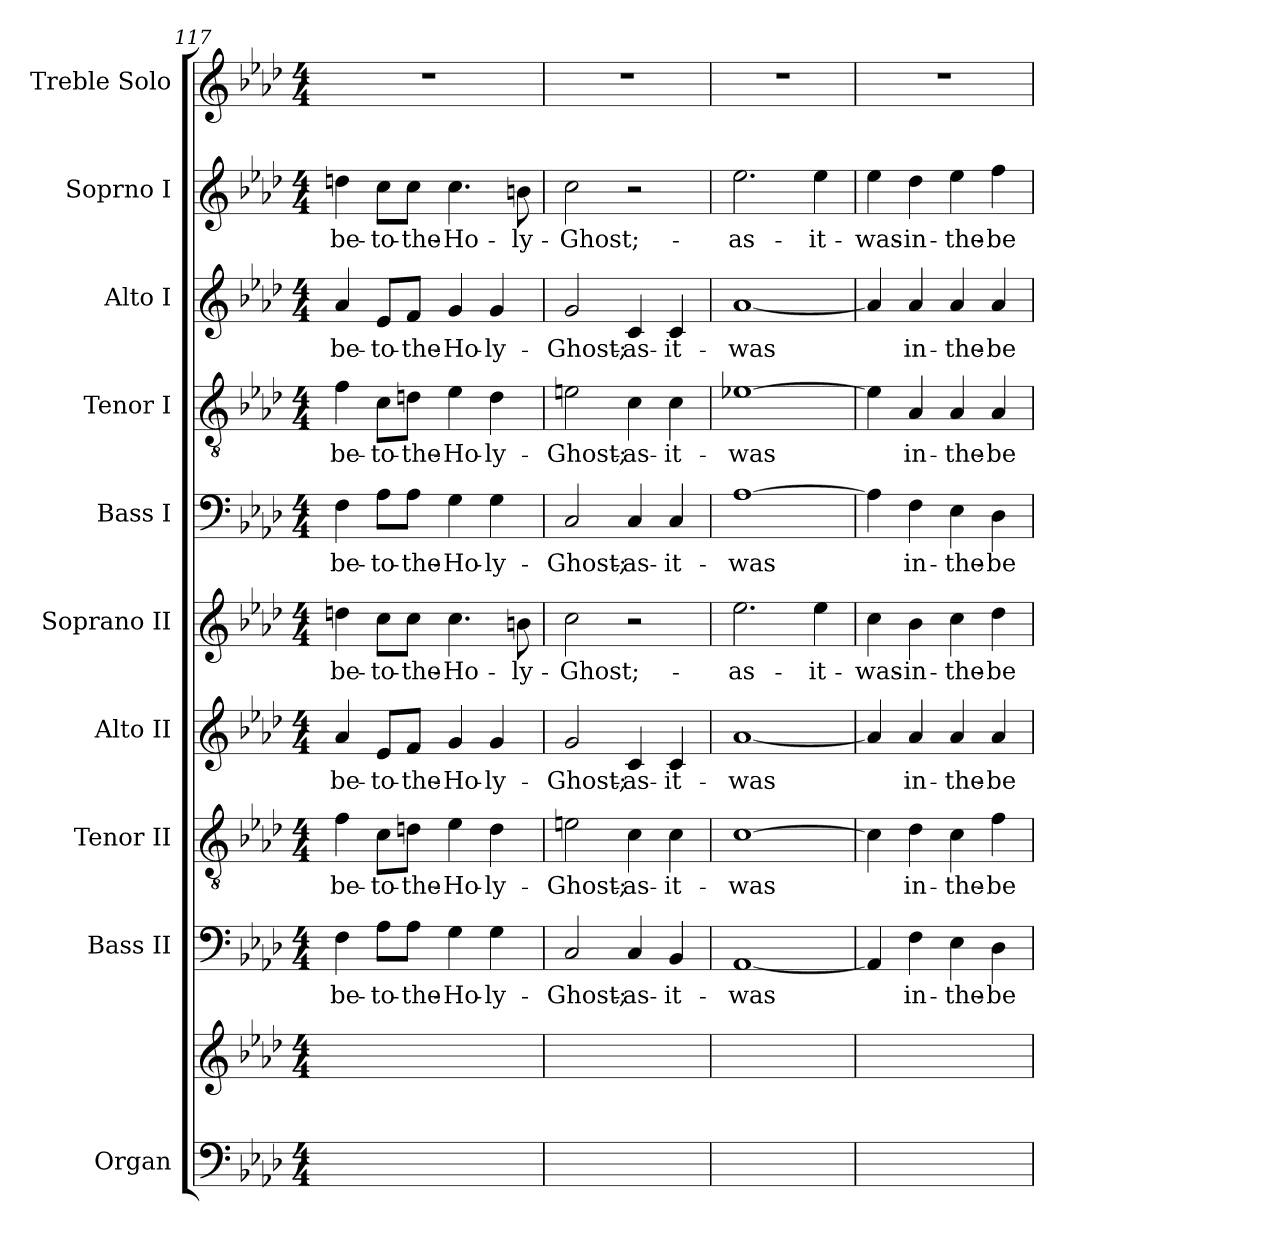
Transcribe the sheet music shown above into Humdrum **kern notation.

**kern	**kern	**kern	**text	**kern	**text	**kern	**text	**kern	**text	**kern	**text	**kern	**text	**kern	**text	**kern	**text	**kern
*part10	*part10	*part9	*part9	*part8	*part8	*part7	*part7	*part6	*part6	*part5	*part5	*part4	*part4	*part3	*part3	*part2	*part2	*part1
*staff11	*staff10	*staff9	*staff9	*staff8	*staff8	*staff7	*staff7	*staff6	*staff6	*staff5	*staff5	*staff4	*staff4	*staff3	*staff3	*staff2	*staff2	*staff1
*I"Organ	*	*I"Bass II	*	*I"Tenor II	*	*I"Alto II	*	*I"Soprano II	*	*I"Bass I	*	*I"Tenor I	*	*I"Alto I	*	*I"Soprno I	*	*I"Treble Solo
*I'Org.	*	*	*	*	*	*	*	*	*	*	*	*	*	*	*	*	*	*I'Tr. So.
*clefF4	*clefG2	*clefF4	*	*clefGv2	*	*clefG2	*	*clefG2	*	*clefF4	*	*clefGv2	*	*clefG2	*	*clefG2	*	*clefG2
*k[b-e-a-d-]	*k[b-e-a-d-]	*k[b-e-a-d-]	*	*k[b-e-a-d-]	*	*k[b-e-a-d-]	*	*k[b-e-a-d-]	*	*k[b-e-a-d-]	*	*k[b-e-a-d-]	*	*k[b-e-a-d-]	*	*k[b-e-a-d-]	*	*k[b-e-a-d-]
*A-:	*A-:	*A-:	*	*A-:	*	*A-:	*	*A-:	*	*A-:	*	*A-:	*	*A-:	*	*A-:	*	*A-:
*M4/4	*M4/4	*M4/4	*	*M4/4	*	*M4/4	*	*M4/4	*	*M4/4	*	*M4/4	*	*M4/4	*	*M4/4	*	*M4/4
=117	=117	=117	=117	=117	=117	=117	=117	=117	=117	=117	=117	=117	=117	=117	=117	=117	=117	=117
*^	*^	*	*	*	*	*	*	*	*	*	*	*	*	*	*	*	*	*
!	!	!	!	!	!LO:LY:b:color=#000000	!	!	!	!	!	!	!	!	!	!	!	!	!	!	!
!	!	!	!	!	!	!	!LO:LY:b:color=#000000	!	!	!	!	!	!	!	!	!	!	!	!	!
!	!	!	!	!	!	!	!	!	!LO:LY:b:color=#000000	!	!	!	!	!	!	!	!	!	!	!
!	!	!	!	!	!	!	!	!	!	!	!LO:LY:b:color=#000000	!	!	!	!	!	!	!	!	!
!	!	!	!	!	!	!	!	!	!	!	!	!	!LO:LY:b:color=#000000	!	!	!	!	!	!	!
!	!	!	!	!	!	!	!	!	!	!	!	!	!	!	!LO:LY:b:color=#000000	!	!	!	!	!
!	!	!	!	!	!	!	!	!	!	!	!	!	!	!	!	!	!LO:LY:b:color=#000000	!	!	!
!	!	!	!	!	!	!	!	!	!	!	!	!	!	!	!	!	!	!	!LO:LY:b:color=#000000	!
4Fi\yy	4ryy	4fi/yy 4a-iyy 4ddiyy	4ryy	4Fi\	-be-	4fi\	-be-	4a-i/	-be-	4ddni\	-be-	4Fi\	-be-	4fi\	-be-	4a-i/	-be-	4ddni\	-be-	1r
!	!	!	!	!	!LO:LY:b:color=#000000	!	!	!	!	!	!	!	!	!	!	!	!	!	!	!
!	!	!	!	!	!	!	!LO:LY:b:color=#000000	!	!	!	!	!	!	!	!	!	!	!	!	!
!	!	!	!	!	!	!	!	!	!LO:LY:b:color=#000000	!	!	!	!	!	!	!	!	!	!	!
!	!	!	!	!	!	!	!	!	!	!	!LO:LY:b:color=#000000	!	!	!	!	!	!	!	!	!
!	!	!	!	!	!	!	!	!	!	!	!	!	!LO:LY:b:color=#000000	!	!	!	!	!	!	!
!	!	!	!	!	!	!	!	!	!	!	!	!	!	!	!LO:LY:b:color=#000000	!	!	!	!	!
!	!	!	!	!	!	!	!	!	!	!	!	!	!	!	!	!	!LO:LY:b:color=#000000	!	!	!
!	!	!	!	!	!	!	!	!	!	!	!	!	!	!	!	!	!	!	!LO:LY:b:color=#000000	!
8ci\Lyy	4A-i\yy	4cci/yy	8d-i/Lyy	8A-i\L	-to-	8ci\L	-to-	8e-i/L	-to-	8cci\L	-to-	8A-i\L	-to-	8ci\L	-to-	8e-i/L	-to-	8cci\L	-to-	.
!	!	!	!	!	!LO:LY:b:color=#000000	!	!	!	!	!	!	!	!	!	!	!	!	!	!	!
!	!	!	!	!	!	!	!LO:LY:b:color=#000000	!	!	!	!	!	!	!	!	!	!	!	!	!
!	!	!	!	!	!	!	!	!	!LO:LY:b:color=#000000	!	!	!	!	!	!	!	!	!	!	!
!	!	!	!	!	!	!	!	!	!	!	!LO:LY:b:color=#000000	!	!	!	!	!	!	!	!	!
!	!	!	!	!	!	!	!	!	!	!	!	!	!LO:LY:b:color=#000000	!	!	!	!	!	!	!
!	!	!	!	!	!	!	!	!	!	!	!	!	!	!	!LO:LY:b:color=#000000	!	!	!	!	!
!	!	!	!	!	!	!	!	!	!	!	!	!	!	!	!	!	!LO:LY:b:color=#000000	!	!	!
!	!	!	!	!	!	!	!	!	!	!	!	!	!	!	!	!	!	!	!LO:LY:b:color=#000000	!
8di\Jyy	.	.	8e-i/Jyy	8A-i\J	-the-	8dni\J	-the-	8fi/J	-the-	8cci\J	-the-	8A-i\J	-the-	8dni\J	-the-	8fi/J	-the-	8cci\J	-the-	.
!	!	!	!	!	!LO:LY:b:color=#000000	!	!	!	!	!	!	!	!	!	!	!	!	!	!	!
!	!	!	!	!	!	!	!LO:LY:b:color=#000000	!	!	!	!	!	!	!	!	!	!	!	!	!
!	!	!	!	!	!	!	!	!	!LO:LY:b:color=#000000	!	!	!	!	!	!	!	!	!	!	!
!	!	!	!	!	!	!	!	!	!	!	!LO:LY:b:color=#000000	!	!	!	!	!	!	!	!	!
!	!	!	!	!	!	!	!	!	!	!	!	!	!LO:LY:b:color=#000000	!	!	!	!	!	!	!
!	!	!	!	!	!	!	!	!	!	!	!	!	!	!	!LO:LY:b:color=#000000	!	!	!	!	!
!	!	!	!	!	!	!	!	!	!	!	!	!	!	!	!	!	!LO:LY:b:color=#000000	!	!	!
!	!	!	!	!	!	!	!	!	!	!	!	!	!	!	!	!	!	!	!LO:LY:b:color=#000000	!
4e-i/yy	2Gi\yy	4.cci/yy	2fi\yy	4Gi\	-Ho-	4e-i\	-Ho-	4gi/	-Ho-	4.cci\	-Ho-	4Gi\	-Ho-	4e-i\	-Ho-	4gi/	-Ho-	4.cci\	-Ho-	.
!	!	!	!	!	!LO:LY:b:color=#000000	!	!	!	!	!	!	!	!	!	!	!	!	!	!	!
!	!	!	!	!	!	!	!LO:LY:b:color=#000000	!	!	!	!	!	!	!	!	!	!	!	!	!
!	!	!	!	!	!	!	!	!	!LO:LY:b:color=#000000	!	!	!	!	!	!	!	!	!	!	!
!	!	!	!	!	!	!	!	!	!	!	!	!	!LO:LY:b:color=#000000	!	!	!	!	!	!	!
!	!	!	!	!	!	!	!	!	!	!	!	!	!	!	!LO:LY:b:color=#000000	!	!	!	!	!
!	!	!	!	!	!	!	!	!	!	!	!	!	!	!	!	!	!LO:LY:b:color=#000000	!	!	!
4di\yy	.	.	.	4Gi\	-ly-	4di\	-ly-	4gi/	-ly-	.	.	4Gi\	-ly-	4di\	-ly-	4gi/	-ly-	.	.	.
!	!	!	!	!	!	!	!	!	!	!	!LO:LY:b:color=#000000	!	!	!	!	!	!	!	!	!
!	!	!	!	!	!	!	!	!	!	!	!	!	!	!	!	!	!	!	!LO:LY:b:color=#000000	!
.	.	8bi\yy	.	.	.	.	.	.	.	8bni\	-ly-	.	.	.	.	.	.	8bni\	-ly-	.
*v	*v	*	*	*	*	*	*	*	*	*	*	*	*	*	*	*	*	*	*	*
*	*v	*v	*	*	*	*	*	*	*	*	*	*	*	*	*	*	*	*	*
=118	=118	=118	=118	=118	=118	=118	=118	=118	=118	=118	=118	=118	=118	=118	=118	=118	=118	=118
!	!	!	!LO:LY:b:color=#000000	!	!	!	!	!	!	!	!	!	!	!	!	!	!	!
!	!	!	!	!	!LO:LY:b:color=#000000	!	!	!	!	!	!	!	!	!	!	!	!	!
!	!	!	!	!	!	!	!LO:LY:b:color=#000000	!	!	!	!	!	!	!	!	!	!	!
!	!	!	!	!	!	!	!	!	!LO:LY:b:color=#000000	!	!	!	!	!	!	!	!	!
!	!	!	!	!	!	!	!	!	!	!	!LO:LY:b:color=#000000	!	!	!	!	!	!	!
!	!	!	!	!	!	!	!	!	!	!	!	!	!LO:LY:b:color=#000000	!	!	!	!	!
!	!	!	!	!	!	!	!	!	!	!	!	!	!	!	!LO:LY:b:color=#000000	!	!	!
!	!	!	!	!	!	!	!	!	!	!	!	!	!	!	!	!	!LO:LY:b:color=#000000	!
2Ci\yy 2ciyy	2ei/yy 2giyy 2cciyy	2Ci/	-Ghost;-	2eni\	-Ghost;-	2gi/	-Ghost;-	2cci\	-Ghost;-	2Ci/	-Ghost;-	2eni\	-Ghost;-	2gi/	-Ghost;-	2cci\	-Ghost;-	1r
!	!	!	!LO:LY:b:color=#000000	!	!	!	!	!	!	!	!	!	!	!	!	!	!	!
!	!	!	!	!	!LO:LY:b:color=#000000	!	!	!	!	!	!	!	!	!	!	!	!	!
!	!	!	!	!	!	!	!LO:LY:b:color=#000000	!	!	!	!	!	!	!	!	!	!	!
!	!	!	!	!	!	!	!	!	!	!	!LO:LY:b:color=#000000	!	!	!	!	!	!	!
!	!	!	!	!	!	!	!	!	!	!	!	!	!LO:LY:b:color=#000000	!	!	!	!	!
!	!	!	!	!	!	!	!	!	!	!	!	!	!	!	!LO:LY:b:color=#000000	!	!	!
4Ci/yy	4ci/yy	4Ci/	-as-	4ci\	-as-	4ci/	-as-	2r	.	4Ci/	-as-	4ci\	-as-	4ci/	-as-	2r	.	.
!	!	!	!LO:LY:b:color=#000000	!	!	!	!	!	!	!	!	!	!	!	!	!	!	!
!	!	!	!	!	!LO:LY:b:color=#000000	!	!	!	!	!	!	!	!	!	!	!	!	!
!	!	!	!	!	!	!	!LO:LY:b:color=#000000	!	!	!	!	!	!	!	!	!	!	!
!	!	!	!	!	!	!	!	!	!	!	!LO:LY:b:color=#000000	!	!	!	!	!	!	!
!	!	!	!	!	!	!	!	!	!	!	!	!	!LO:LY:b:color=#000000	!	!	!	!	!
!	!	!	!	!	!	!	!	!	!	!	!	!	!	!	!LO:LY:b:color=#000000	!	!	!
4BB-i/yy	4ci/yy	4BB-i/	-it-	4ci\	-it-	4ci/	-it-	.	.	4Ci/	-it-	4ci\	-it-	4ci/	-it-	.	.	.
=119	=119	=119	=119	=119	=119	=119	=119	=119	=119	=119	=119	=119	=119	=119	=119	=119	=119	=119
!	!	!	!LO:LY:b:color=#000000	!	!	!	!	!	!	!	!	!	!	!	!	!	!	!
!	!	!	!	!	!LO:LY:b:color=#000000	!	!	!	!	!	!	!	!	!	!	!	!	!
!	!	!	!	!	!	!	!LO:LY:b:color=#000000	!	!	!	!	!	!	!	!	!	!	!
!	!	!	!	!	!	!	!	!	!LO:LY:b:color=#000000	!	!	!	!	!	!	!	!	!
!	!	!	!	!	!	!	!	!	!	!	!LO:LY:b:color=#000000	!	!	!	!	!	!	!
!	!	!	!	!	!	!	!	!	!	!	!	!	!LO:LY:b:color=#000000	!	!	!	!	!
!	!	!	!	!	!	!	!	!	!	!	!	!	!	!	!LO:LY:b:color=#000000	!	!	!
!	!	!	!	!	!	!	!	!	!	!	!	!	!	!	!	!	!LO:LY:b:color=#000000	!
2.AA-i\yy 2.A-iyy	2.e-i/yy 2.a-iyy 2.cciyy 2.ee-iyy	[<1AA-i	-was	[>1ci	-was	[<1a-i	-was	2.ee-i\	-as-	[>1A-i	-was	[>1e-Xi	-was	[<1a-i	-was	2.ee-i\	-as-	1r
!	!	!	!	!	!	!	!	!	!LO:LY:b:color=#000000	!	!	!	!	!	!	!	!	!
!	!	!	!	!	!	!	!	!	!	!	!	!	!	!	!	!	!LO:LY:b:color=#000000	!
4AA-i\yy 4A-iyy	4e-i/yy 4a-iyy 4cciyy 4ee-iyy	.	.	.	.	.	.	4ee-i\	-it-	.	.	.	.	.	.	4ee-i\	-it-	.
=120	=120	=120	=120	=120	=120	=120	=120	=120	=120	=120	=120	=120	=120	=120	=120	=120	=120	=120
!	!	!	!	!	!	!	!	!	!LO:LY:b:color=#000000	!	!	!	!	!	!	!	!	!
!	!	!	!	!	!	!	!	!	!	!	!	!	!	!	!	!	!LO:LY:b:color=#000000	!
4AA-i\yy 4A-iyy	4e-i/yy 4a-iyy 4cciyy 4ee-iyy	4AA-i/]	.	4ci\]	.	4a-i/]	.	4cci\	-was-	4A-i\]	.	4e-i\]	.	4a-i/]	.	4ee-i\	-was-	1r
!	!	!	!LO:LY:b:color=#000000	!	!	!	!	!	!	!	!	!	!	!	!	!	!	!
!	!	!	!	!	!LO:LY:b:color=#000000	!	!	!	!	!	!	!	!	!	!	!	!	!
!	!	!	!	!	!	!	!LO:LY:b:color=#000000	!	!	!	!	!	!	!	!	!	!	!
!	!	!	!	!	!	!	!	!	!LO:LY:b:color=#000000	!	!	!	!	!	!	!	!	!
!	!	!	!	!	!	!	!	!	!	!	!LO:LY:b:color=#000000	!	!	!	!	!	!	!
!	!	!	!	!	!	!	!	!	!	!	!	!	!LO:LY:b:color=#000000	!	!	!	!	!
!	!	!	!	!	!	!	!	!	!	!	!	!	!	!	!LO:LY:b:color=#000000	!	!	!
!	!	!	!	!	!	!	!	!	!	!	!	!	!	!	!	!	!LO:LY:b:color=#000000	!
4Fi\yy 4A-iyy	4d-i/yy 4a-iyy 4b-iyy 4dd-iyy	4Fi\	in-	4d-i\	in-	4a-i/	in-	4b-i\	-in-	4Fi\	in-	4A-i/	in-	4a-i/	in-	4dd-i\	-in-	.
!	!	!	!LO:LY:b:color=#000000	!	!	!	!	!	!	!	!	!	!	!	!	!	!	!
!	!	!	!	!	!LO:LY:b:color=#000000	!	!	!	!	!	!	!	!	!	!	!	!	!
!	!	!	!	!	!	!	!LO:LY:b:color=#000000	!	!	!	!	!	!	!	!	!	!	!
!	!	!	!	!	!	!	!	!	!LO:LY:b:color=#000000	!	!	!	!	!	!	!	!	!
!	!	!	!	!	!	!	!	!	!	!	!LO:LY:b:color=#000000	!	!	!	!	!	!	!
!	!	!	!	!	!	!	!	!	!	!	!	!	!LO:LY:b:color=#000000	!	!	!	!	!
!	!	!	!	!	!	!	!	!	!	!	!	!	!	!	!LO:LY:b:color=#000000	!	!	!
!	!	!	!	!	!	!	!	!	!	!	!	!	!	!	!	!	!LO:LY:b:color=#000000	!
4E-i\yy 4A-iyy 4ciyy	4e-i/yy 4a-iyy 4cciyy 4ee-iyy	4E-i\	-the-	4ci\	-the-	4a-i/	-the-	4cci\	-the-	4E-i\	-the-	4A-i/	-the-	4a-i/	-the-	4ee-i\	-the-	.
!	!	!	!LO:LY:b:color=#000000	!	!	!	!	!	!	!	!	!	!	!	!	!	!	!
!	!	!	!	!	!LO:LY:b:color=#000000	!	!	!	!	!	!	!	!	!	!	!	!	!
!	!	!	!	!	!	!	!LO:LY:b:color=#000000	!	!	!	!	!	!	!	!	!	!	!
!	!	!	!	!	!	!	!	!	!LO:LY:b:color=#000000	!	!	!	!	!	!	!	!	!
!	!	!	!	!	!	!	!	!	!	!	!LO:LY:b:color=#000000	!	!	!	!	!	!	!
!	!	!	!	!	!	!	!	!	!	!	!	!	!LO:LY:b:color=#000000	!	!	!	!	!
!	!	!	!	!	!	!	!	!	!	!	!	!	!	!	!LO:LY:b:color=#000000	!	!	!
!	!	!	!	!	!	!	!	!	!	!	!	!	!	!	!	!	!LO:LY:b:color=#000000	!
4D-i\yy 4d-iyy	4fi\yy 4a-iyy 4dd-iyy 4ffiyy	4D-i\	-be-	4fi\	-be-	4a-i/	-be-	4dd-i\	-be-	4D-i\	-be-	4A-i/	-be-	4a-i/	-be-	4ffi\	-be-	.
=	=	=	=	=	=	=	=	=	=	=	=	=	=	=	=	=	=	=
*-	*-	*-	*-	*-	*-	*-	*-	*-	*-	*-	*-	*-	*-	*-	*-	*-	*-	*-
